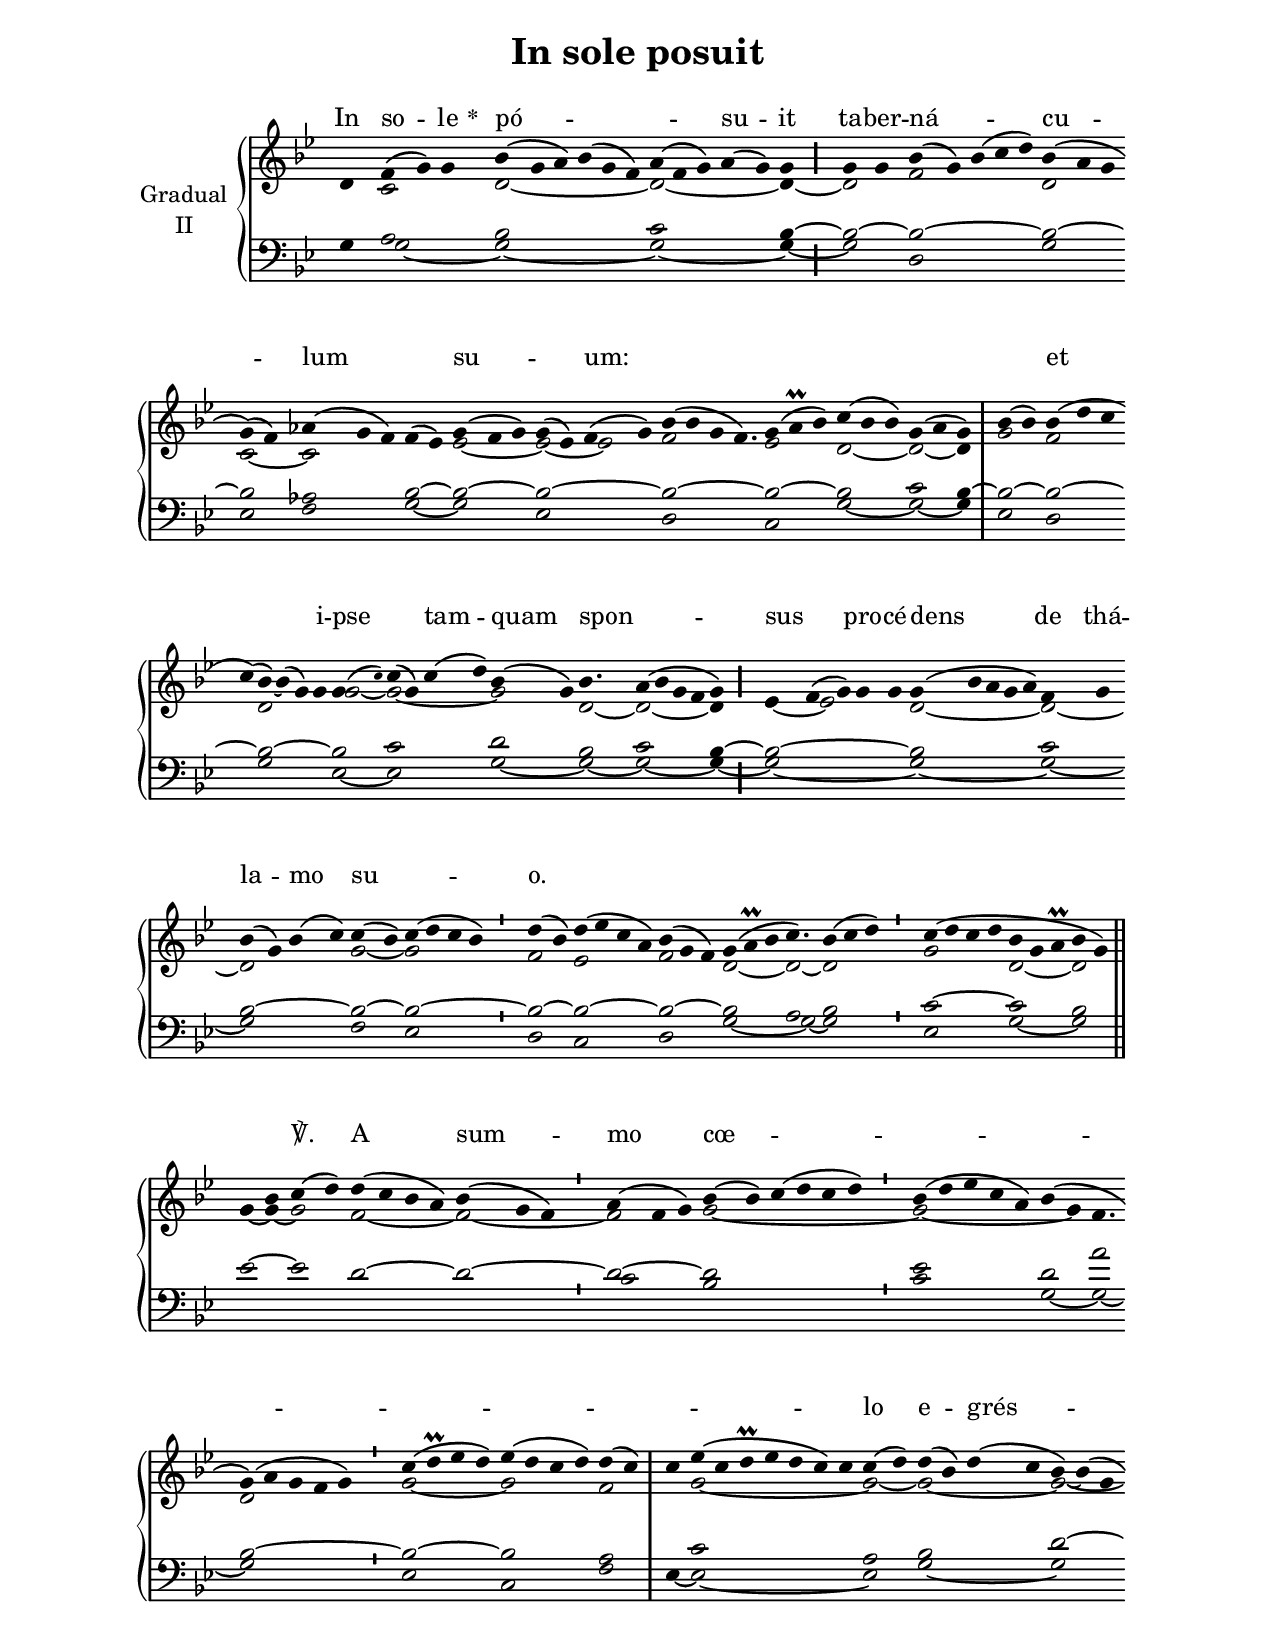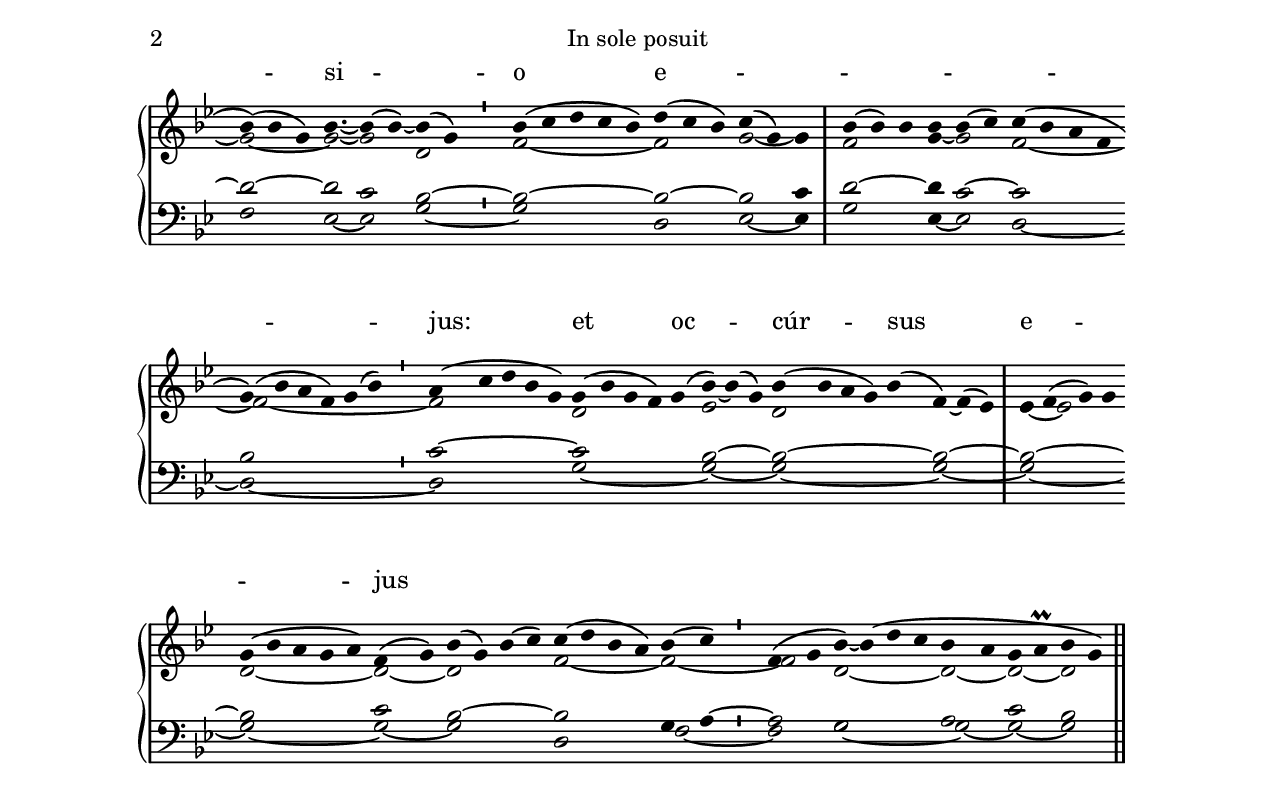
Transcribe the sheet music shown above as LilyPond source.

\version "2.18"
\include "gregorian.ly"
\include "noh2.ily"


%Page reference: page i.26
%(volume.page)

global = {
 \key g \minor
 \cadenzaOn 
}

\header {
  title = \markup \center-column {"In sole posuit" \vspace #1 }
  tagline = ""
  composer = ""
}

\paper {
 #(include-special-characters)
  oddHeaderMarkup = \markup \fill-line {
    \line {}
    \center-column {
      \on-the-fly #first-page     " "
      \on-the-fly #not-first-page "In sole posuit"
    }
    \line { \on-the-fly #print-page-number-check-first \fromproperty #'page:page-number-string }
  }
  evenHeaderMarkup = \markup \fill-line {
    \line { \on-the-fly #print-page-number-check-first \fromproperty #'page:page-number-string }
    \center-column { "In sole posuit" }
    \line {}
  }
}

chantText = \lyricmode {
In so -- le 
\set stanza = " * " pó -- _ _ su -- it 
ta -- ber -- ná -- _ cu -- lum _ su -- _ um: _ _ _ _ _ 
et i -- pse _ tam -- quam spon -- _ sus _ 
pro -- cé -- dens de thá -- la -- mo su -- _ o. _ _ _ _ _ _ _ ℣. 
A sum -- mo cœ -- _ _ _ _ _ _ _ _ _ lo 
e -- grés -- si -- o e -- _ _ _ _ _ _ _ _ jus: 
et oc -- cúr -- sus e -- _ _ _ jus _ _ _ _ _ 
us -- que ad sum -- mum 
\set stanza = " * " e -- _ jus. _ _ _ }

chantMusic = {
\tieDown   d'4 f'4 ( g'4) g'4  bes'4 ( g'4 a'4) bes'4 ( g'4 f'4) a'4 ( f'4 g'4) a'4 ( g'4) g'4 \divisioMaior
 g'4 g'4 bes'4 ( g'4) bes'4 ( c''4 d''4) bes'4 ( a'4 g'4 \forceBreak
)  g'4 ( f'4) aes'4 ( g'4 f'4) f'4 ( ees'4) g'4 ( f'4 g'4) g'4 ( ees'4) f'4 ( g'4) bes'4 ( bes'4 g'4 f'4.) g'4 ( a'\prall bes'4) c''4 ( bes'4 bes'4) g'4 ( a'4 g'4) \divisioMaxima
 bes'4 ( bes'4) bes'4 ( d''4 c''4 \forceBreak
) c''4 ( bes'4) ~ bes'4 ( g'4) g'4 g'4 ( \once \tweak #'font-size #-4 c'' ) c''4 ( g'4) c''4 ( d''4) bes'4 ( g'4) bes'4. a'4 ( bes'4 g'4 f'4 g'4) \divisioMaior
 ees'4 f'4 ( g'4) g'4 g'4 g'4 ( bes'4 a'4 g'4 a'4) f'4 g'4 \forceBreak
 bes'4 ( g'4) bes'4 ( c''4) c''4 ( bes'4) c''4 ( d''4 c''4 bes'4) \divisioMinima
 d''4 ( bes'4) d''4 ( ees''4 c''4 a'4) bes'4 ( g'4 f'4) g'4 ( a'\prall bes'4 c''4.) bes'4 ( c''4 d''4) \divisioMinima
 c''4 ( d''4 c''4 d''4 bes'4 g'4 a'\prall bes'4 g'4) \finalis \forceBreak

 g'4 bes'4 c''4 ( d''4) d''4 ( c''4 bes'4 a'4) bes'4 ( g'4 f'4) \divisioMinima
 a'4 ( f'4 g'4) bes'4 ( bes'4) c''4 ( d''4 c''4 d''4) \divisioMinima
 bes'4 ( d''4 ees''4 c''4 a'4) bes'4 ( g'4 f'4. \forceBreak
) g'4 ( a'4 g'4 f'4 g'4) \divisioMinima
 c''4 ( d''\prall ees''4 d''4) ees''4 ( d''4 c''4 d''4) d''4 ( c''4) \divisioMaxima
 c''4 ees''4 ( c''4 d''\prall ees''4 d''4 c''4) c''4 c''4 ( d''4) d''4 ( bes'4) d''4 ( c''4 bes'4) ~ bes'4 ( g'4 \forceBreak
) bes'4 ( bes'4 g'4) bes'4. ~ bes'4 ( bes'4) ~ bes'4 ( g'4) \divisioMinima
 bes'4 ( c''4 d''4 c''4 bes'4) d''4 ( c''4 bes'4) c''4 ( g'4) g'4 \divisioMaxima
 bes'4 ( bes'4) bes'4 bes'4 bes'4 ( c''4) c''4 ( bes'4 a'4 f'4 \forceBreak
) g'4 ( bes'4 a'4 f'4) g'4 ( bes'4) \divisioMinima
 a'4 ( c''4 d''4 bes'4 g'4) g'4 ( bes'4 g'4 f'4) g'4 ( bes'4) ~ bes'4 ( g'4) bes'4 ( bes'4 a'4 g'4) bes'4 ( f'4) ~ f'4 ( ees'4) \divisioMaxima
 ees'4 f'4 ( g'4) g'4 \forceBreak
 g'4 ( bes'4 a'4 g'4 a'4) f'4 ( g'4)  bes'4 ( g'4) bes'4 ( c''4) c''4 ( d''4 bes'4 a'4) bes'4 ( c''4) \divisioMinima
 f'4 ( g'4 bes'4) ~ bes'4 ( d''4 c''4 bes'4 a'4 g'4 a'\prall bes'4 g'4) \finalis

}

altoMusic = {
r4 c'2*3/2 d'2*6/2 ~ d'2*5/2 ~ d'4 ~ \divisioMaior
d'2 f'2*5/2 d'2*3/2 c'2 ~ c'2*5/2 ees'2*3/2 ~ ees'2 ~ ees'2 f'2*9/4 ees'2*3/2 d'2*3/2 ~ d'2 ~ d'4 \divisioMaxima
g'2 f'2*4/2 d'2*4/2 g'2 ~ g'2*4/2 ~ g'2 d'2*3/4 ~ d'2*4/2 ~ d'4 \divisioMaior
ees'4 ~ ees'2*4/2 d'2*5/2 ~ d'2 ~ d'2*4/2 g'2 ~ g'2*4/2 \divisioMinima
f'2 ees'2*4/2 f'2*3/2 d'2*3/2 ~ d'2*3/4 ~ d'2*3/2 \divisioMinima
g'2*4/2 d'2*3/2 ~ d'2 \finalis
g'4 ~ g'4 ~ g'2 f'2*4/2 ~ f'2*3/2 ~ \divisioMinima
f'2*3/2 g'2*6/2 ~ \divisioMinima
g'2*6/2 ~ g'4 r2*3/4 d'2*5/2 \divisioMinima
g'2*4/2 ~ g'2*4/2 f'2 \divisioMaxima
r4 g'2*7/2 ~ g'2 ~ g'2*4/2 ~ g'2*3/2 ~ g'2*3/2 ~ g'2*3/4 ~ g'2 d'2 \divisioMinima
f'2*5/2 ~ f'2*3/2 g'2 ~ g'4 \divisioMaxima
f'2*3/2 g'4 ~ g'2 f'2*4/2 ~ f'2*6/2 ~ \divisioMinima
f'2*5/2 d'2*5/2 ees'2*3/2 d'2*5/2 r2*3/2 \divisioMaxima
ees'4 ~ ees'2*3/2 d'2*5/2 ~ d'2 ~ d'2*4/2 f'2*4/2 ~ f'2 ~ \divisioMinima
f'2 d'2*4/2 ~ d'2 ~ d'2 ~ d'2 \finalis
}

tenorMusic = {
g4 a2*3/2 bes2*6/2 c'2*5/2 bes4 ~ \divisioMaior
bes2 ~ bes2*5/2 ~ bes2*3/2 ~ bes2 aes2*3/2 bes2 ~ bes2*3/2 ~ bes2*4/2 ~ bes2*9/4 ~ bes2*3/2 ~ bes2*3/2 c'2 bes4 ~ \divisioMaxima
bes2 ~ bes2*4/2 ~ bes2*4/2 ~ bes2 c'2*4/2 d'2 bes2*3/4 c'2*4/2 bes4 ~ \divisioMaior
bes2*5/2 ~ bes2*5/2 c'2 bes2*4/2 ~ bes2 ~ bes2*4/2 ~ \divisioMinima
bes2 ~ bes2*4/2 ~ bes2*3/2 ~ bes2*3/2 a2*3/4 bes2*3/2 \divisioMinima
c'2*4/2 ~ c'2*3/2 bes2 \finalis
ees'2 ~ ees'2 d'2*4/2 ~ d'2*3/2 ~ \divisioMinima
d'2*3/2 ~ d'2*6/2 \divisioMinima
ees'2*5/2 d'2 a'2*3/4 bes2*5/2 ~ \divisioMinima
bes2*4/2 ~ bes2*4/2 a2 \divisioMaxima
r4 c'2*7/2 a2 bes2*4/2 d'2*3/2 ~ d'2*3/2 ~ d'2*3/4 c'2 bes2 ~ \divisioMinima
bes2*5/2 ~ bes2*3/2 ~ bes2 c'4 \divisioMaxima
d'2*3/2 ~ d'4 c'2 ~ c'2*4/2 bes2*6/2 \divisioMinima
c'2*5/2 ~ c'2*5/2 bes2*3/2 ~ bes2*5/2 ~ bes2*3/2 ~ \divisioMaxima
bes2*4/2 ~ bes2*5/2 c'2 bes2*4/2 ~ bes2*4/2 g4 a4 ~ \divisioMinima
a2 g2*4/2 a2 c'2 bes2 \finalis
}

bassMusic = {
r4 g2*3/2 ~ g2*6/2 ~ g2*5/2 ~ g4 ~ \divisioMaior
g2 d2*5/2 g2*3/2 ees2 f2*3/2 g2 ~ g2*3/2 ees2*4/2 d2*9/4 c2*3/2 g2*3/2 ~ g2 ~ g4 \divisioMaxima
ees2 d2*4/2 g2*4/2 ees2 ~ ees2*4/2 g2 ~ g2*3/4 ~ g2*4/2 ~ g4 ~ \divisioMaior
g2*5/2 ~ g2*5/2 ~ g2 ~ g2*4/2 f2 ees2*4/2 \divisioMinima
d2 c2*4/2 d2*3/2 g2*3/2 ~ g2*3/4 ~ g2*3/2 \divisioMinima
ees2*4/2 g2*3/2 ~ g2 \finalis
r2*11/2 \divisioMinima
c'2*3/2 bes2*6/2 \divisioMinima
c'2*5/2 g2 ~ g2*3/4 ~ g2*5/2 \divisioMinima
ees2*4/2 c2*4/2 f2 \divisioMaxima
ees4 ~ ees2*7/2 ~ ees2 g2*4/2 ~ g2*3/2 f2*3/2 ees2*3/4 ~ ees2 g2 ~ \divisioMinima
g2*5/2 d2*3/2 ees2 ~ ees4 \divisioMaxima
g2*3/2 ees4 ~ ees2 d2*4/2 ~ d2*6/2 ~ \divisioMinima
d2*5/2 g2*5/2 ~ g2*3/2 ~ g2*5/2 ~ g2*3/2 ~ \divisioMaxima
g2*4/2 ~ g2*5/2 ~ g2 ~ g2*4/2 d2*4/2 f2 ~ \divisioMinima
f2 g2*4/2 ~ g2 ~ g2 ~ g2 \finalis
}

voiceLines = {
\voiceLineStyle


}

\score{
  <<
    \new GrandStaff <<
      \set GrandStaff.autoBeaming = ##f
      \set GrandStaff.instrumentName = \markup \center-column {
        "Gradual"
        "II"
      }
      \new Staff = up <<
        \new Voice = "chant" {
          \voiceOne \global \chantMusic
        }
        \new Voice {
          \voiceTwo \global \altoMusic
        }
      >>

      \new Staff = down <<
        \clef bass
        \new Voice {
          \voiceOne \global \tenorMusic
        }
        \new Voice {
          \voiceTwo \global \bassMusic
        }
	\new Voice {
        \voiceThree \global \voiceLines
        }
      >>
    >>
    \new Lyrics \lyricsto chant {
      \chantText
    }
  >>
  \layout{
  }
  \midi{
    \tempo 4 = 125
  }
}
